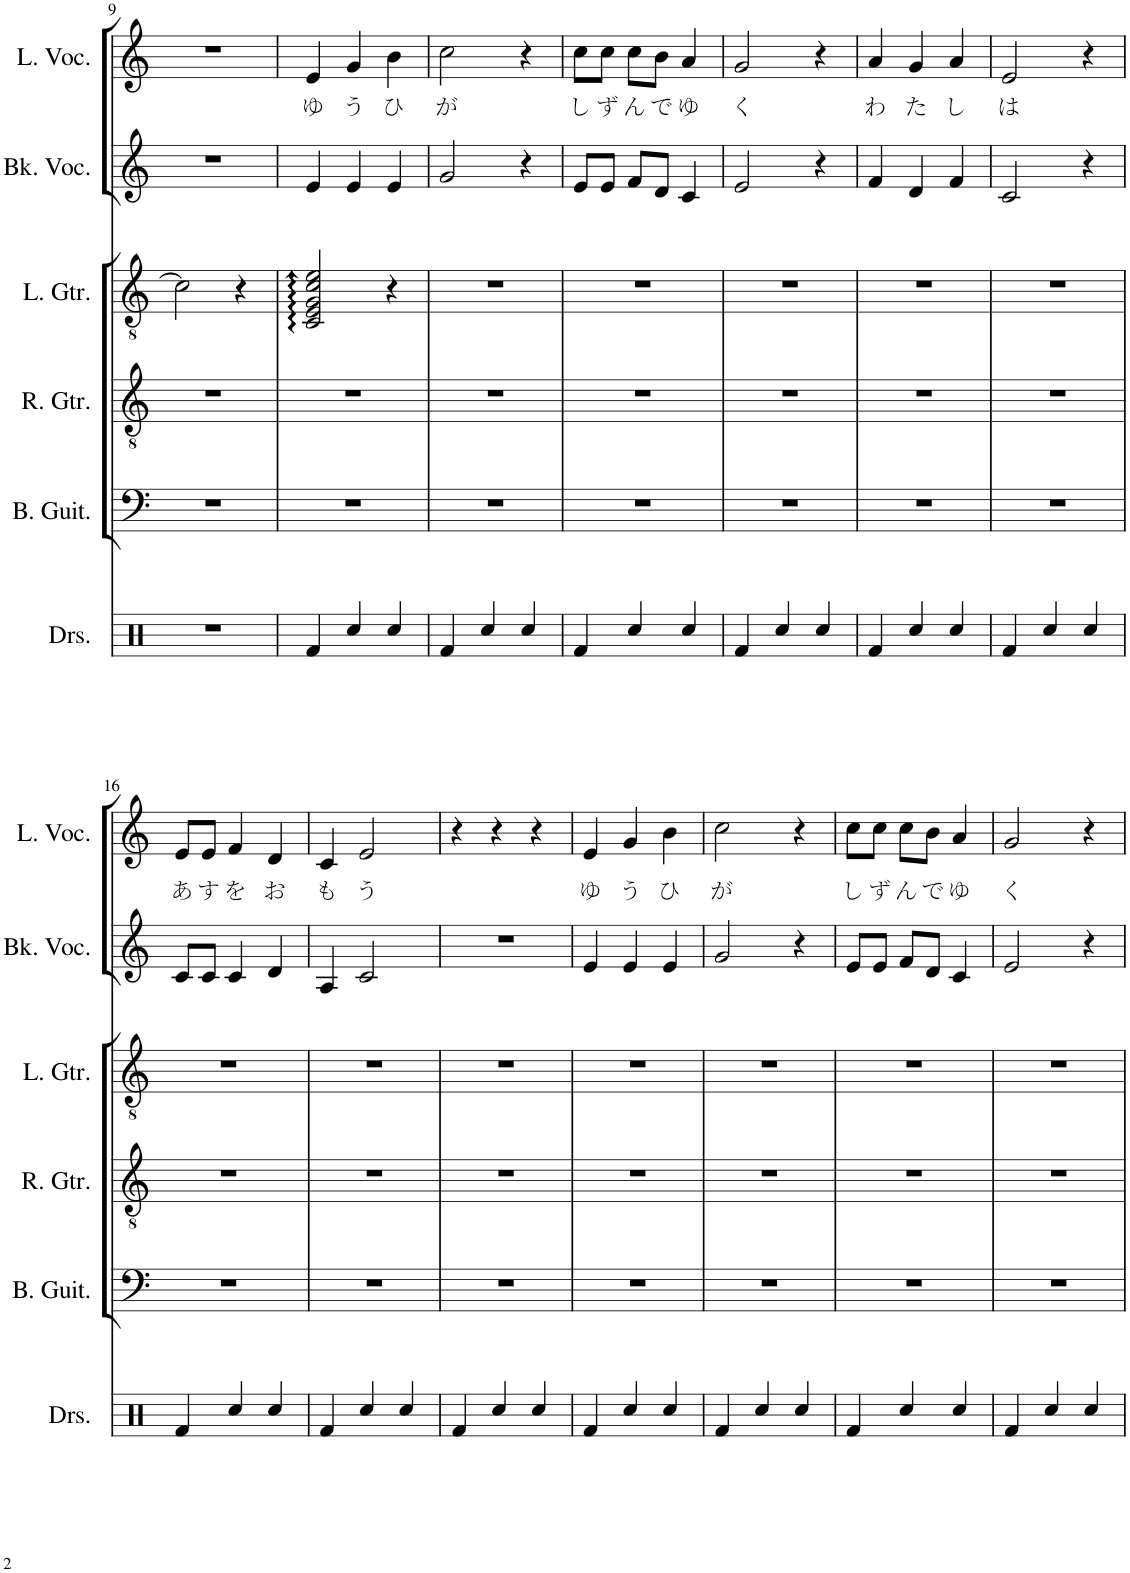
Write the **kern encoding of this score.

**kern	**kern	**kern	**kern	**kern	**kern	**text
*part6	*part5	*part4	*part3	*part2	*part1	*part1
*staff6	*staff5	*staff4	*staff3	*staff2	*staff1	*staff1
*I"Drumset	*I"Bass Guitar	*I"Rhythm Guitar	*I"Lead Guitar	*I"Backing Vocals	*I"Lead Vocals	*
*I'Drs.	*I'B. Guit.	*I'R. Gtr.	*I'L. Gtr.	*I'Bk. Voc.	*I'L. Voc.	*
!!LO:PB:g=z
*clefX	*clefF4	*clefGv2	*clefGv2	*clefG2	*clefG2	*
*	*Trd7c12	*	*	*	*	*
*k[]	*k[]	*k[]	*k[]	*k[]	*k[]	*
*M3/4	*M3/4	*M3/4	*M3/4	*M3/4	*M3/4	*
=9	=9	=9	=9	=9	=9	=9
2.r	2.r	2.r	2c\]	2.r	2.r	.
.	.	.	4r	.	.	.
=10	=10	=10	=10	=10	=10	=10
!	!	!	!	!	!	!LO:LY:b
4Rf/	2.r	2.r	2C/: 2E/: 2G/: 2c/: 2e/:	4e/	4e/	ゆ
!	!	!	!	!	!	!LO:LY:b
4Rcc/	.	.	.	4e/	4g/	う
!	!	!	!	!	!	!LO:LY:b
4Rcc/	.	.	4r	4e/	4b\	ひ
=11	=11	=11	=11	=11	=11	=11
!	!	!	!	!	!	!LO:LY:b
4Rf/	2.r	2.r	2.r	2g/	2cc\	が
4Rcc/	.	.	.	.	.	.
4Rcc/	.	.	.	4r	4r	.
=12	=12	=12	=12	=12	=12	=12
!	!	!	!	!	!	!LO:LY:b
4Rf/	2.r	2.r	2.r	8e/L	8cc\L	し
!	!	!	!	!	!	!LO:LY:b
.	.	.	.	8e/J	8cc\J	ず
!	!	!	!	!	!	!LO:LY:b
4Rcc/	.	.	.	8f/L	8cc\L	ん
!	!	!	!	!	!	!LO:LY:b
.	.	.	.	8d/J	8b\J	で
!	!	!	!	!	!	!LO:LY:b
4Rcc/	.	.	.	4c/	4a/	ゆ
=13	=13	=13	=13	=13	=13	=13
!	!	!	!	!	!	!LO:LY:b
4Rf/	2.r	2.r	2.r	2e/	2g/	く
4Rcc/	.	.	.	.	.	.
4Rcc/	.	.	.	4r	4r	.
=14	=14	=14	=14	=14	=14	=14
!	!	!	!	!	!	!LO:LY:b
4Rf/	2.r	2.r	2.r	4f/	4a/	わ
!	!	!	!	!	!	!LO:LY:b
4Rcc/	.	.	.	4d/	4g/	た
!	!	!	!	!	!	!LO:LY:b
4Rcc/	.	.	.	4f/	4a/	し
=15	=15	=15	=15	=15	=15	=15
!	!	!	!	!	!	!LO:LY:b
4Rf/	2.r	2.r	2.r	2c/	2e/	は
4Rcc/	.	.	.	.	.	.
4Rcc/	.	.	.	4r	4r	.
!!LO:LB:g=z
=16	=16	=16	=16	=16	=16	=16
!	!	!	!	!	!	!LO:LY:b
4Rf/	2.r	2.r	2.r	8c/L	8e/L	あ
!	!	!	!	!	!	!LO:LY:b
.	.	.	.	8c/J	8e/J	す
!	!	!	!	!	!	!LO:LY:b
4Rcc/	.	.	.	4c/	4f/	を
!	!	!	!	!	!	!LO:LY:b
4Rcc/	.	.	.	4d/	4d/	お
=17	=17	=17	=17	=17	=17	=17
!	!	!	!	!	!	!LO:LY:b
4Rf/	2.r	2.r	2.r	4A/	4c/	も
!	!	!	!	!	!	!LO:LY:b
4Rcc/	.	.	.	2c/	2e/	う
4Rcc/	.	.	.	.	.	.
=18	=18	=18	=18	=18	=18	=18
4Rf/	2.r	2.r	2.r	2.r	4r	.
4Rcc/	.	.	.	.	4r	.
4Rcc/	.	.	.	.	4r	.
=19	=19	=19	=19	=19	=19	=19
!	!	!	!	!	!	!LO:LY:b
4Rf/	2.r	2.r	2.r	4e/	4e/	ゆ
!	!	!	!	!	!	!LO:LY:b
4Rcc/	.	.	.	4e/	4g/	う
!	!	!	!	!	!	!LO:LY:b
4Rcc/	.	.	.	4e/	4b\	ひ
=20	=20	=20	=20	=20	=20	=20
!	!	!	!	!	!	!LO:LY:b
4Rf/	2.r	2.r	2.r	2g/	2cc\	が
4Rcc/	.	.	.	.	.	.
4Rcc/	.	.	.	4r	4r	.
=21	=21	=21	=21	=21	=21	=21
!	!	!	!	!	!	!LO:LY:b
4Rf/	2.r	2.r	2.r	8e/L	8cc\L	し
!	!	!	!	!	!	!LO:LY:b
.	.	.	.	8e/J	8cc\J	ず
!	!	!	!	!	!	!LO:LY:b
4Rcc/	.	.	.	8f/L	8cc\L	ん
!	!	!	!	!	!	!LO:LY:b
.	.	.	.	8d/J	8b\J	で
!	!	!	!	!	!	!LO:LY:b
4Rcc/	.	.	.	4c/	4a/	ゆ
=22	=22	=22	=22	=22	=22	=22
!	!	!	!	!	!	!LO:LY:b
4Rf/	2.r	2.r	2.r	2e/	2g/	く
4Rcc/	.	.	.	.	.	.
4Rcc/	.	.	.	4r	4r	.
=	=	=	=	=	=	=
*-	*-	*-	*-	*-	*-	*-
